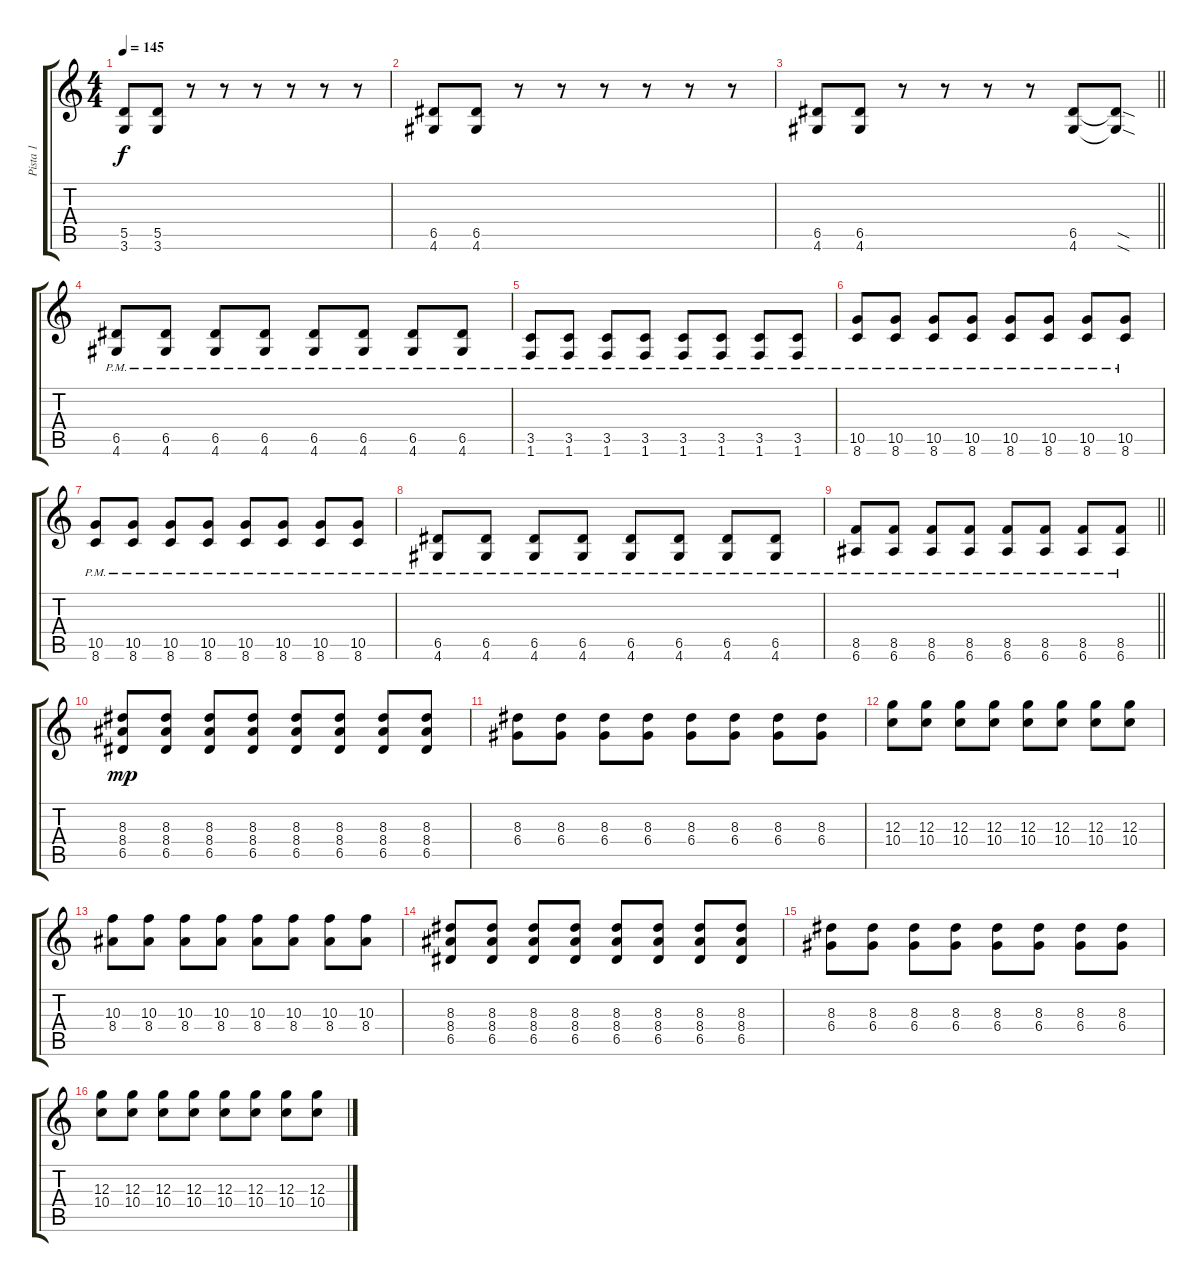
\track ("Pista 1" "Pista 1") {instrument distortionguitar}
\staff {score tabs}
\tuning (E4 B3 G3 D3 A2 E2) {hide}
\ts (4 4)
\tempo 145
\clef g2
\ks c
(5.5 3.6).8{dy f} (5.5 3.6).8 r.8 r.8 r.8 r.8 r.8 r.8 |
(6.5 4.6).8 (6.5 4.6).8 r.8 r.8 r.8 r.8 r.8 r.8 |
\barLineRight lightlight
(6.5 4.6).8 (6.5 4.6).8 r.8 r.8 r.8 r.8 (6.5 4.6).8 (6.5{sod t} 4.6{sod t}).8 |
(6.5{pm} 4.6{pm}).8 (6.5{pm} 4.6{pm}).8 (6.5{pm} 4.6{pm}).8 (6.5{pm} 4.6{pm}).8 (6.5{pm} 4.6{pm}).8 (6.5{pm} 4.6{pm}).8 (6.5{pm} 4.6{pm}).8 (6.5{pm} 4.6{pm}).8 |
(3.5{pm} 1.6{pm}).8 (3.5{pm} 1.6{pm}).8 (3.5{pm} 1.6{pm}).8 (3.5{pm} 1.6{pm}).8 (3.5{pm} 1.6{pm}).8 (3.5{pm} 1.6{pm}).8 (3.5{pm} 1.6{pm}).8 (3.5{pm} 1.6{pm}).8 |
(10.5{pm} 8.6{pm}).8 (10.5{pm} 8.6{pm}).8 (10.5{pm} 8.6{pm}).8 (10.5{pm} 8.6{pm}).8 (10.5{pm} 8.6{pm}).8 (10.5{pm} 8.6{pm}).8 (10.5{pm} 8.6{pm}).8 (10.5{pm} 8.6{pm}).8 |
(10.5{pm} 8.6{pm}).8 (10.5{pm} 8.6{pm}).8 (10.5{pm} 8.6{pm}).8 (10.5{pm} 8.6{pm}).8 (10.5{pm} 8.6{pm}).8 (10.5{pm} 8.6{pm}).8 (10.5{pm} 8.6{pm}).8 (10.5{pm} 8.6{pm}).8 |
(6.5{pm} 4.6{pm}).8 (6.5{pm} 4.6{pm}).8 (6.5{pm} 4.6{pm}).8 (6.5{pm} 4.6{pm}).8 (6.5{pm} 4.6{pm}).8 (6.5{pm} 4.6{pm}).8 (6.5{pm} 4.6{pm}).8 (6.5{pm} 4.6{pm}).8 |
\barLineRight lightlight
(8.5{pm} 6.6{pm}).8 (8.5{pm} 6.6{pm}).8 (8.5{pm} 6.6{pm}).8 (8.5{pm} 6.6{pm}).8 (8.5{pm} 6.6{pm}).8 (8.5{pm} 6.6{pm}).8 (8.5{pm} 6.6{pm}).8 (8.5{pm} 6.6{pm}).8 |
(8.3 8.4 6.5).8{dy mp} (8.3 8.4 6.5).8 (8.3 8.4 6.5).8 (8.3 8.4 6.5).8 (8.3 8.4 6.5).8 (8.3 8.4 6.5).8 (8.3 8.4 6.5).8 (8.3 8.4 6.5).8 |
(8.3 6.4).8 (8.3 6.4).8 (8.3 6.4).8 (8.3 6.4).8 (8.3 6.4).8 (8.3 6.4).8 (8.3 6.4).8 (8.3 6.4).8 |
(12.3 10.4).8 (12.3 10.4).8 (12.3 10.4).8 (12.3 10.4).8 (12.3 10.4).8 (12.3 10.4).8 (12.3 10.4).8 (12.3 10.4).8 |
(10.3 8.4).8 (10.3 8.4).8 (10.3 8.4).8 (10.3 8.4).8 (10.3 8.4).8 (10.3 8.4).8 (10.3 8.4).8 (10.3 8.4).8 |
(8.3 8.4 6.5).8 (8.3 8.4 6.5).8 (8.3 8.4 6.5).8 (8.3 8.4 6.5).8 (8.3 8.4 6.5).8 (8.3 8.4 6.5).8 (8.3 8.4 6.5).8 (8.3 8.4 6.5).8 |
(8.3 6.4).8 (8.3 6.4).8 (8.3 6.4).8 (8.3 6.4).8 (8.3 6.4).8 (8.3 6.4).8 (8.3 6.4).8 (8.3 6.4).8 |
(12.3 10.4).8 (12.3 10.4).8 (12.3 10.4).8 (12.3 10.4).8 (12.3 10.4).8 (12.3 10.4).8 (12.3 10.4).8 (12.3 10.4).8
